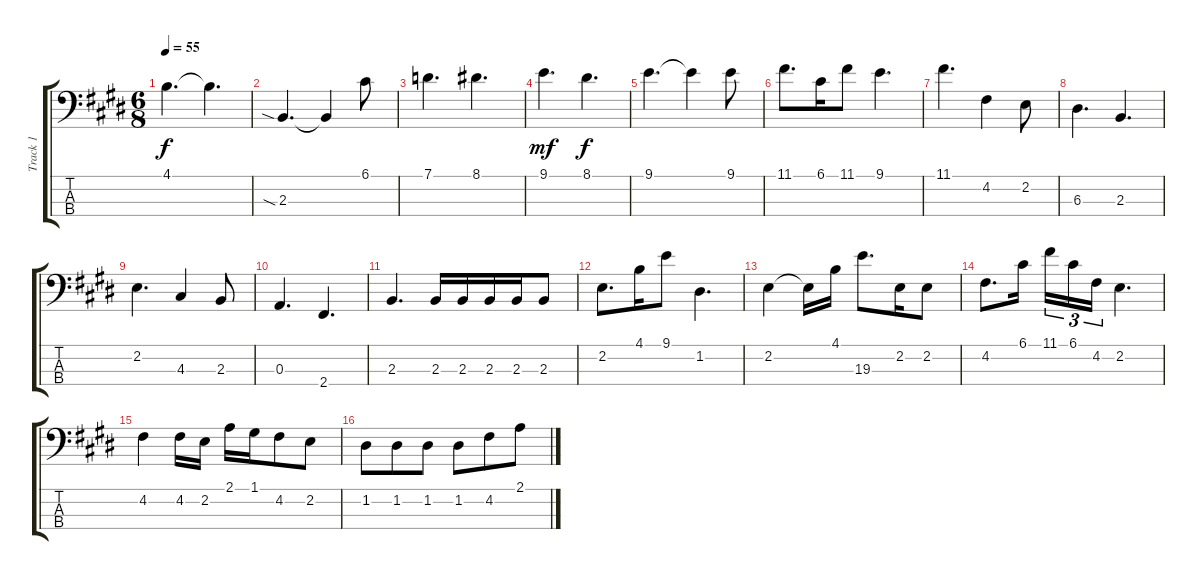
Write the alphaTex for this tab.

\track ("Track 1" "Track 1") {instrument electricbassfinger}
\staff {score tabs}
\tuning (G2 D2 A1 E1) {hide}
\ts (6 8)
\tempo 55
\clef f4
\ks e
4.1.4{d dy f} 4.1{t}.4{d} |
2.3{sia}.4{d volume 5} 2.3{t}.4 6.1.8 |
7.1.4{d volume 13} 8.1.4{d} |
9.1.4{d dy mf} 8.1.4{d dy f} |
9.1.4{d} 9.1{t}.4 9.1.8 |
11.1.8{d} 6.1.16 11.1.8 9.1.4{d} |
11.1.4{d} 4.2.4 2.2.8 |
6.3.4{d} 2.3.4{d} |
2.2.4{d} 4.3.4 2.3.8 |
0.3.4{d} 2.4.4{d} |
2.3.4{d} 2.3.16 2.3.16 2.3.16 2.3.16 2.3.8 |
2.2.8{d} 4.1.16 9.1.8 1.2.4{d} |
2.2.4 2.2{t}.16 4.1.16 19.3.8{d} 2.2.16 2.2.8 |
4.2.8{d} 6.1.16{beam splitsecondary} 11.1.16{tu (3 2)} 6.1.16{tu (3 2)} 4.2.16{tu (3 2)} 2.2.4{d} |
4.2.4 4.2.16 2.2.16 2.1.16 1.1.16 4.2.8 2.2.8 |
1.2.8 1.2.8 1.2.8 1.2.8 4.2.8 2.1.8
